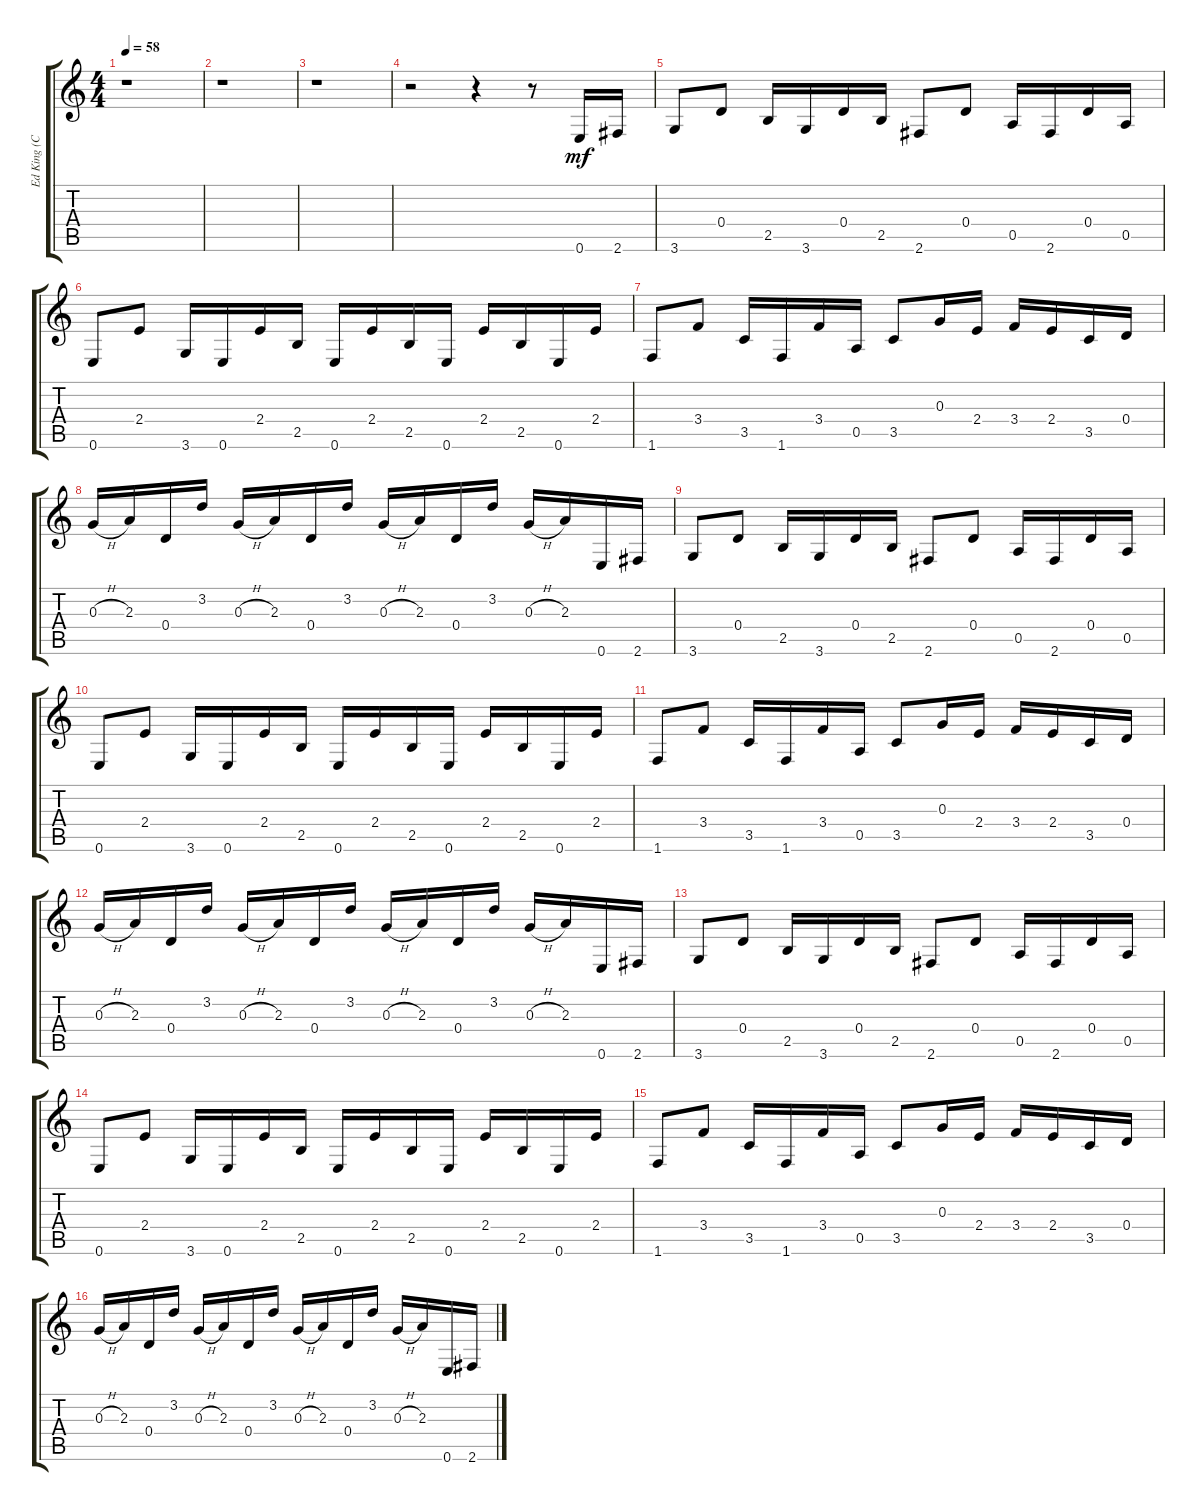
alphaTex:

\track ("Ed King (Clean/Solo Guitar)" "Ed King (C") {instrument overdrivenguitar}
\staff {score tabs}
\tuning (E4 B3 G3 D3 A2 E2) {hide}
\ts (4 4)
\tempo 58
\clef g2
\ks c
r.1{dy mf instrument overdrivenguitar} |
r.1 |
r.1 |
r.2 r.4 r.8 0.6.16 2.6.16 |
3.6.8 0.4.8 2.5.16 3.6.16 0.4.16 2.5.16 2.6.8 0.4.8 0.5.16 2.6.16 0.4.16 0.5.16 |
0.6.8 2.4.8 3.6.16 0.6.16 2.4.16 2.5.16 0.6.16 2.4.16 2.5.16 0.6.16 2.4.16 2.5.16 0.6.16 2.4.16 |
1.6.8 3.4.8 3.5.16 1.6.16 3.4.16 0.5.16 3.5.8 0.3.16 2.4.16 3.4.16 2.4.16 3.5.16 0.4.16 |
0.3{h}.16 2.3.16 0.4.16 3.2.16 0.3{h}.16 2.3.16 0.4.16 3.2.16 0.3{h}.16 2.3.16 0.4.16 3.2.16 0.3{h}.16 2.3.16 0.6.16 2.6.16 |
3.6.8 0.4.8 2.5.16 3.6.16 0.4.16 2.5.16 2.6.8 0.4.8 0.5.16 2.6.16 0.4.16 0.5.16 |
0.6.8 2.4.8 3.6.16 0.6.16 2.4.16 2.5.16 0.6.16 2.4.16 2.5.16 0.6.16 2.4.16 2.5.16 0.6.16 2.4.16 |
1.6.8 3.4.8 3.5.16 1.6.16 3.4.16 0.5.16 3.5.8 0.3.16 2.4.16 3.4.16 2.4.16 3.5.16 0.4.16 |
0.3{h}.16 2.3.16 0.4.16 3.2.16 0.3{h}.16 2.3.16 0.4.16 3.2.16 0.3{h}.16 2.3.16 0.4.16 3.2.16 0.3{h}.16 2.3.16 0.6.16 2.6.16 |
3.6.8 0.4.8 2.5.16 3.6.16 0.4.16 2.5.16 2.6.8 0.4.8 0.5.16 2.6.16 0.4.16 0.5.16 |
0.6.8 2.4.8 3.6.16 0.6.16 2.4.16 2.5.16 0.6.16 2.4.16 2.5.16 0.6.16 2.4.16 2.5.16 0.6.16 2.4.16 |
1.6.8 3.4.8 3.5.16 1.6.16 3.4.16 0.5.16 3.5.8 0.3.16 2.4.16 3.4.16 2.4.16 3.5.16 0.4.16 |
0.3{h}.16 2.3.16 0.4.16 3.2.16 0.3{h}.16 2.3.16 0.4.16 3.2.16 0.3{h}.16 2.3.16 0.4.16 3.2.16 0.3{h}.16 2.3.16 0.6.16 2.6.16
